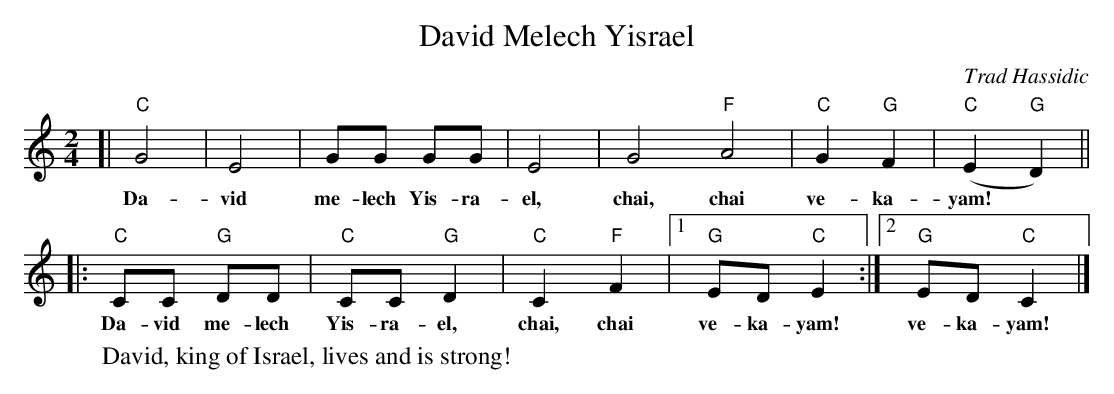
X:1
T: David Melech Yisrael
O: Trad Hassidic
M: 2/4
L: 1/8
W: David, king of Israel, lives and is strong!
K: C
[| "C"G4 | E4 | GG GG | E4 | G4 "F"A4 | "C"G2 "G"F2 | "C"(E2 "G"D2) ||
w: Da-vid me-lech Yis-ra-el, chai, chai ve-ka-yam!*
|: "C"CC "G"DD | "C"CC "G"D2 | "C"C2 "F"F2 |1 "G"ED "C"E2 :|2 "G"ED "C"C2 |]
w: Da-vid me-lech Yis-ra-el, chai, chai ve-ka-yam! ve-ka-yam!
